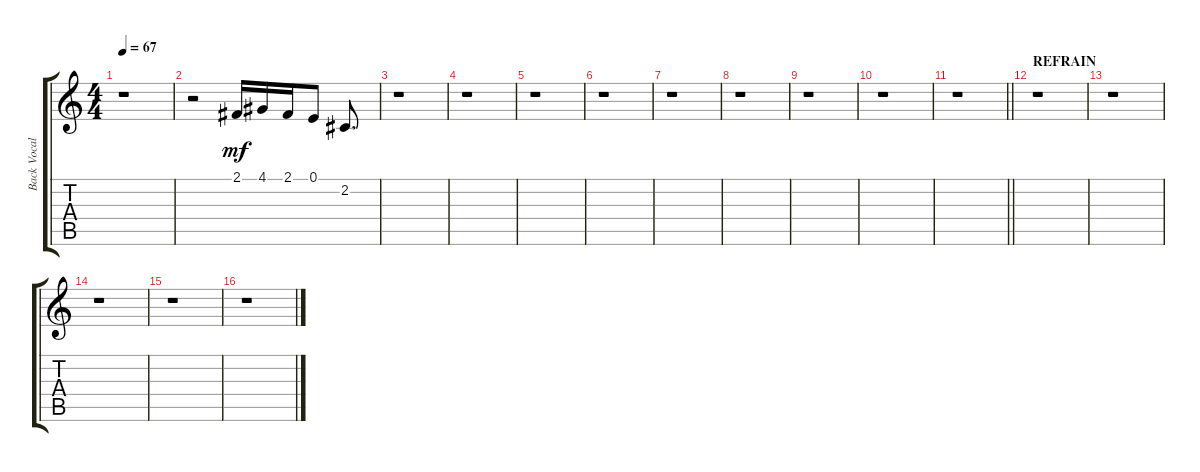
\track ("Back Vocal" "Back Vocal") {instrument choiraahs}
\staff {score tabs}
\tuning (E4 B3 G3 D3 A2 E2) {hide}
\ts (4 4)
\tempo 67
\clef g2
\ks c
r.1{dy mf} |
r.2 2.1.16 4.1.16 2.1.16 0.1.8 2.2.8{d} |
r.1 |
r.1 |
r.1 |
r.1 |
r.1 |
r.1 |
r.1 |
r.1 |
\barLineRight lightlight
r.1 |
\section ("" "REFRAIN")
r.1 |
r.1 |
r.1 |
r.1 |
r.1
